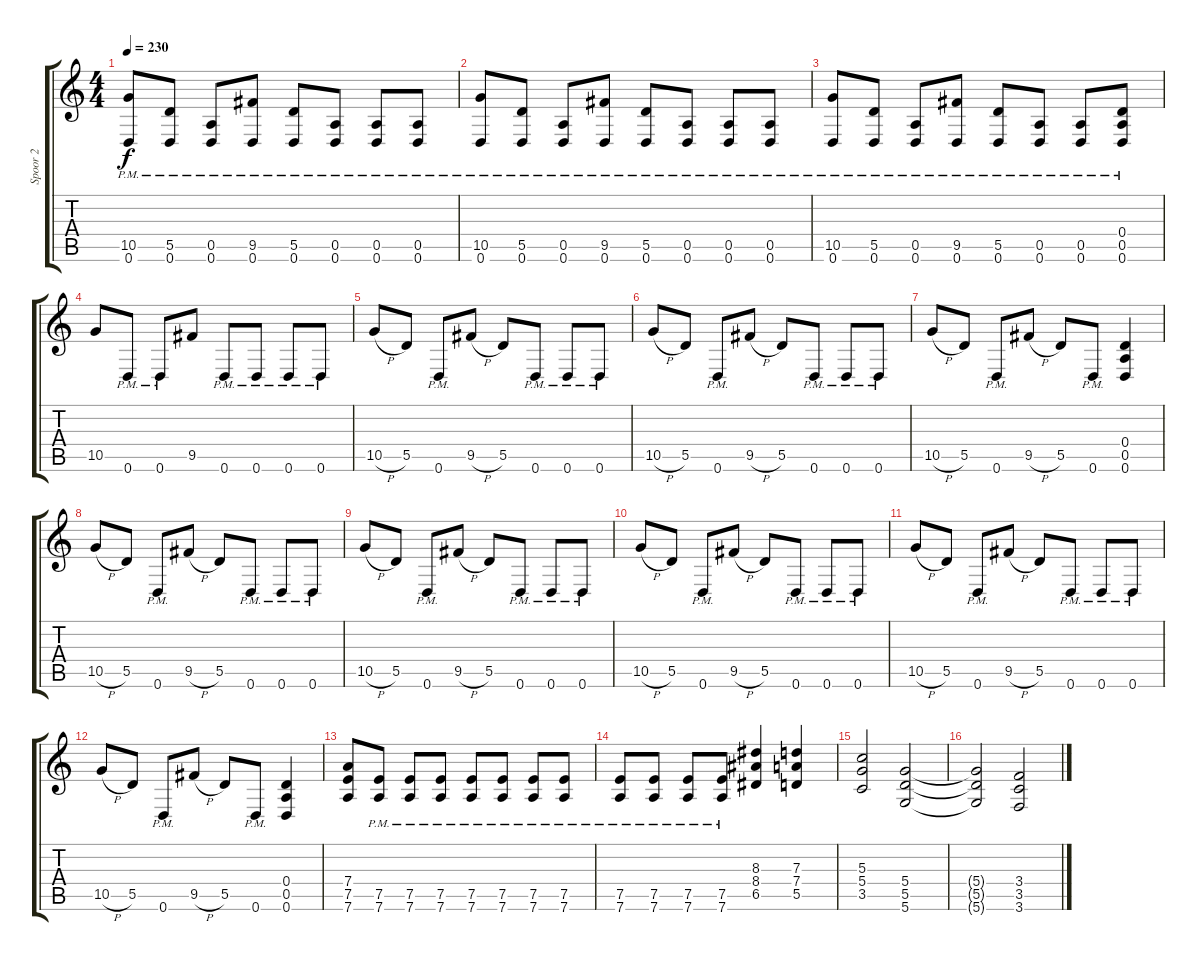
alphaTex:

\track ("Spoor 2" "Spoor 2") {instrument distortionguitar}
\staff {score tabs}
\tuning (E4 B3 G3 D3 A2 D2) {hide}
\ts (4 4)
\tempo 230
\clef g2
\ks c
(10.5{pm} 0.6{pm}).8{dy f} (5.5{pm} 0.6{pm}).8 (0.5{pm} 0.6{pm}).8 (9.5{pm} 0.6{pm}).8 (5.5{pm} 0.6{pm}).8 (0.5{pm} 0.6{pm}).8 (0.5{pm} 0.6{pm}).8 (0.5{pm} 0.6{pm}).8 |
(10.5{pm} 0.6{pm}).8 (5.5{pm} 0.6{pm}).8 (0.5{pm} 0.6{pm}).8 (9.5{pm} 0.6{pm}).8 (5.5{pm} 0.6{pm}).8 (0.5{pm} 0.6{pm}).8 (0.5{pm} 0.6{pm}).8 (0.5{pm} 0.6{pm}).8 |
(10.5{pm} 0.6{pm}).8 (5.5{pm} 0.6{pm}).8 (0.5{pm} 0.6{pm}).8 (9.5{pm} 0.6{pm}).8 (5.5{pm} 0.6{pm}).8 (0.5{pm} 0.6{pm}).8 (0.5{pm} 0.6{pm}).8 (0.4{pm} 0.5{pm} 0.6{pm}).8 |
10.5.8 0.6{pm}.8 0.6{pm}.8 9.5.8 0.6{pm}.8 0.6{pm}.8 0.6{pm}.8 0.6{pm}.8 |
10.5{h}.8 5.5.8 0.6{pm}.8 9.5{h}.8 5.5.8 0.6{pm}.8 0.6{pm}.8 0.6{pm}.8 |
10.5{h}.8 5.5.8 0.6{pm}.8 9.5{h}.8 5.5.8 0.6{pm}.8 0.6{pm}.8 0.6{pm}.8 |
10.5{h}.8 5.5.8 0.6{pm}.8 9.5{h}.8 5.5.8 0.6{pm}.8 (0.4 0.5 0.6).4 |
10.5{h}.8 5.5.8 0.6{pm}.8 9.5{h}.8 5.5.8 0.6{pm}.8 0.6{pm}.8 0.6{pm}.8 |
10.5{h}.8 5.5.8 0.6{pm}.8 9.5{h}.8 5.5.8 0.6{pm}.8 0.6{pm}.8 0.6{pm}.8 |
10.5{h}.8 5.5.8 0.6{pm}.8 9.5{h}.8 5.5.8 0.6{pm}.8 0.6{pm}.8 0.6{pm}.8 |
10.5{h}.8 5.5.8 0.6{pm}.8 9.5{h}.8 5.5.8 0.6{pm}.8 0.6{pm}.8 0.6{pm}.8 |
10.5{h}.8 5.5.8 0.6{pm}.8 9.5{h}.8 5.5.8 0.6{pm}.8 (0.4 0.5 0.6).4 |
(7.4 7.5 7.6).8 (7.5{pm} 7.6{pm}).8 (7.5{pm} 7.6{pm}).8 (7.5{pm} 7.6{pm}).8 (7.5{pm} 7.6{pm}).8 (7.5{pm} 7.6{pm}).8 (7.5{pm} 7.6{pm}).8 (7.5{pm} 7.6{pm}).8 |
(7.5{pm} 7.6{pm}).8 (7.5{pm} 7.6{pm}).8 (7.5{pm} 7.6{pm}).8 (7.5{pm} 7.6{pm}).8 (8.3 8.4 6.5).4 (7.3 7.4 5.5).4 |
(5.3 5.4 3.5).2 (5.4 5.5 5.6).2 |
(5.4{t} 5.5{t} 5.6{t}).2 (3.4 3.5 3.6).2
